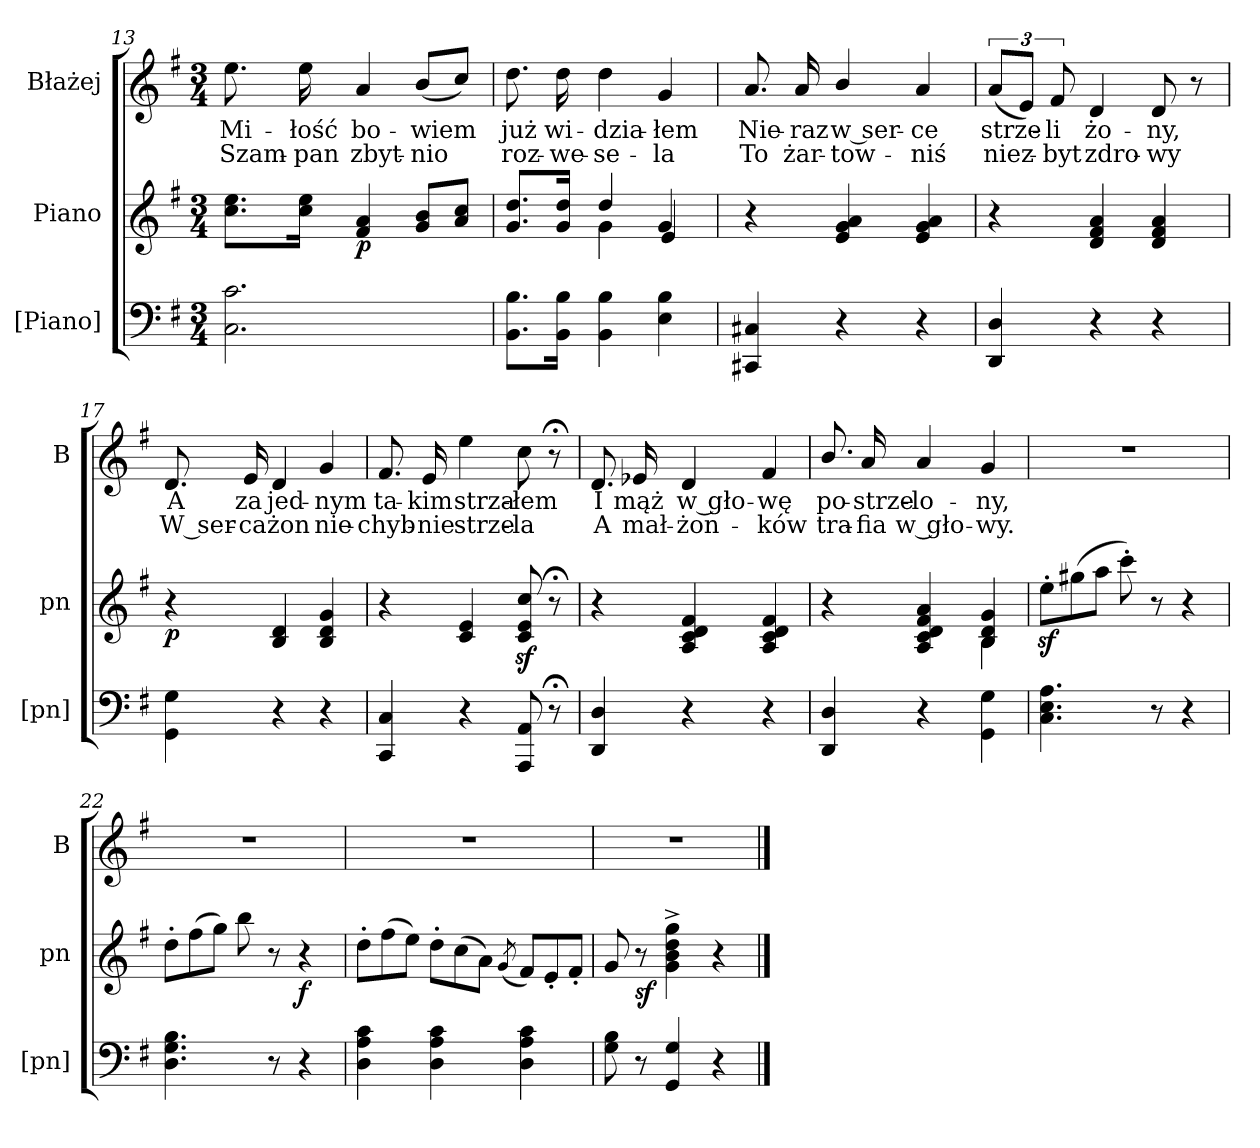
**kern	**kern	**dynam	**kern	**text	**text
*part3	*part2	*part2	*part1	*part1	*part1
*staff3	*staff2	*staff2	*staff1	*staff1	*staff1
*I"[Piano]	*I"Piano	*	*I"Błażej	*	*
*I'[pn]	*I'pn	*	*I'B	*	*
*clefF4	*clefG2	*	*clefG2	*	*
*k[f#]	*k[f#]	*	*k[f#]	*	*
*M3/4	*M3/4	*	*M3/4	*	*
=13	=13	=13	=13	=13	=13
2.C\ 2.c\	8.cc\ 8.ee\L	.	8.ee\	Mi-	Szam-
.	16cc\ 16ee\Jk	.	16ee\	-łość	-pan
.	4f#/ 4a/	p	4a/	bo-	zbyt-
.	8g/ 8b/L	.	(8b/L	-wiem	-nio
.	8a/ 8cc/J	.	8cc/J)	.	.
=14	=14	=14	=14	=14	=14
*	*^	*	*	*	*
8.BB\ 8.B\L	8.g/ 8.dd/L	4ryy	.	8.dd\	już	roz-
16BB\ 16B\Jk	16g/ 16dd/Jk	.	.	16dd\	wi-	-we-
4BB\ 4B\	4dd/	4g\	.	4dd\	-dzia-	-se-
4E\ 4B\	4g/	4e/	.	4g/	-łem	-la
*	*v	*v	*	*	*	*
=15	=15	=15	=15	=15	=15
4CC#X/ 4C#X/	4r	.	8.a/	Nie-	To
.	.	.	16a/	-raz	żar-
4r	4e/ 4g/ 4a/	.	4b/	w ser-	-tow-
4r	4e/ 4g/ 4a/	.	4a/	-ce	-niś
=16	=16	=16	=16	=16	=16
4DD/ 4D/	4r	.	(12a/L	strze-	niez-
.	.	.	12e/J)	.	.
.	.	.	12f#/	-li	-byt
4r	4d/ 4f#/ 4a/	.	4d/	żo-	zdro-
4r	4d/ 4f#/ 4a/	.	8d/	-ny,	-wy
.	.	.	8r	.	.
=17	=17	=17	=17	=17	=17
4GG\ 4G\	4r	p	8.d/	A	W ser-
.	.	.	16e/	za	-ca
4r	4B/ 4d/	.	4d/	jed-	żon
4r	4B/ 4d/ 4g/	.	4g/	-nym	nie-
=18	=18	=18	=18	=18	=18
4CC/ 4C/	4r	.	8.f#/	ta-	-chyb-
.	.	.	16e/	-kim	-nie
4r	4c/ 4e/	.	4ee\	strza-	strze-
8AAA/ 8AA/	8cz/ 8ez/ 8ccz/	.	8cc\	-łem	-la
8r;<	8r;<	.	8r;<	.	.
=19	=19	=19	=19	=19	=19
4DD/ 4D/	4r	.	8.d/	I	A
.	.	.	16e-X/	mąż	mał-
4r	4A/ 4c/ 4d/ 4f#/	.	4d/	w gło-	-żon-
4r	4A/ 4c/ 4d/ 4f#/	.	4f#/	-wę	-ków
=20	=20	=20	=20	=20	=20
*	*^	*	*	*	*
4DD/ 4D/	4r	4ryy	.	8.b/	po-	tra-
.	.	.	.	16a/	-strze-	-fia
4r	4A/ 4c/ 4d/ 4f#/ 4a/	4ryy	.	4a/	-lo-	w gło-
4GG\ 4G\	4B/ 4d/ 4g/	4B\	.	4g/	-ny,	-wy.
*	*v	*v	*	*	*	*
=21	=21	=21	=21	=21	=21
*	*Xtuplet	*	*	*	*
4.C\ 4.E\ 4.A\	12eez'\L	.	2.r	.	.
.	(12gg#X\	.	.	.	.
.	12aa\J	.	.	.	.
.	8ccc'\)	.	.	.	.
8r	8r	.	.	.	.
4r	4r	.	.	.	.
=22	=22	=22	=22	=22	=22
4.D\ 4.G\ 4.B\	12dd'\L	.	2.r	.	.
.	(12ff#\	.	.	.	.
.	12gg\J)	.	.	.	.
.	8bb\	.	.	.	.
8r	8r	.	.	.	.
4r	4r	f	.	.	.
=23	=23	=23	=23	=23	=23
4D\ 4A\ 4c\	12dd'\L	.	2.r	.	.
.	(12ff#\	.	.	.	.
.	12ee\J)	.	.	.	.
4D\ 4A\ 4c\	12dd'\L	.	.	.	.
.	(12cc\	.	.	.	.
.	12a\J)	.	.	.	.
.	(8qg/	.	.	.	.
4D\ 4A\ 4c\	12f#/L)	.	.	.	.
.	12e'/	.	.	.	.
.	12f#'/J	.	.	.	.
=24	=24	=24	=24	=24	=24
8G\ 8B\	8g/	.	2.r	.	.
8r	8r	sf	.	.	.
4GG/ 4G/	4g^<\ 4b^<\ 4dd^<\ 4gg^<\	.	.	.	.
4r	4r	.	.	.	.
==	==	==	==	==	==
*-	*-	*-	*-	*-	*-
